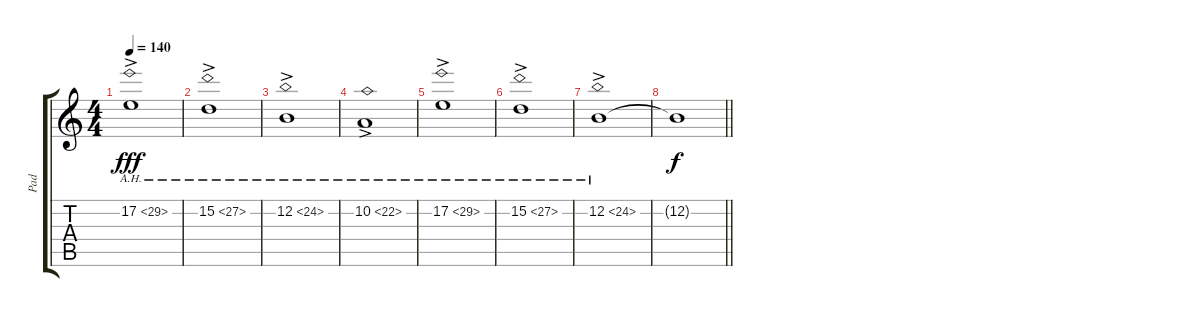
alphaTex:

\track ("Pad" "Pad") {instrument pad5bowed}
\staff {score tabs}
\tuning (E4 B3 G3 D3 A2 E2) {hide}
\ts (4 4)
\tempo 140
\clef g2
\ks c
17.2{ah 12 ac}.1{dy fff} |
15.2{ah 12 ac}.1 |
12.2{ah 12 ac}.1 |
10.2{ah 12 ac}.1 |
17.2{ah 12 ac}.1 |
15.2{ah 12 ac}.1 |
12.2{ah 12 ac}.1 |
\barLineRight lightlight
12.2{t}.1{dy f}
